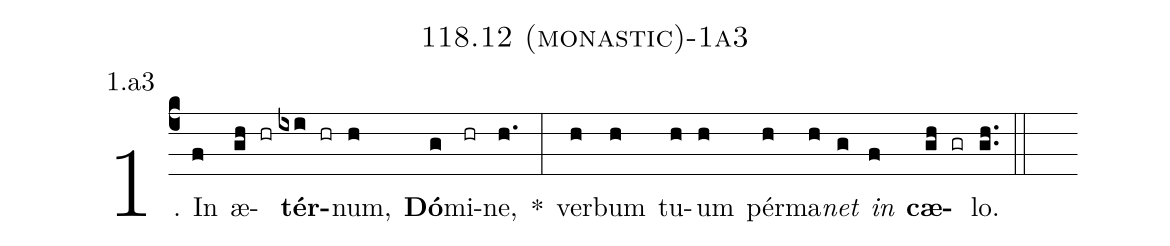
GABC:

name: 118.12 (monastic)-1a3;
annotation: 1.a3;
%%
(c4)1. In(f) æ(gh hr)<b>tér</b>(ixi hr)num,(h) <b>Dó</b>(g)mi(hr)ne,(h.) *(:) ver(h)bum(h) tu(h)um(h) pér(h)ma(h)<i>net</i>(g) <i>in</i>(f) <b>cæ</b>(gh gr)lo.(gh..) (::)
